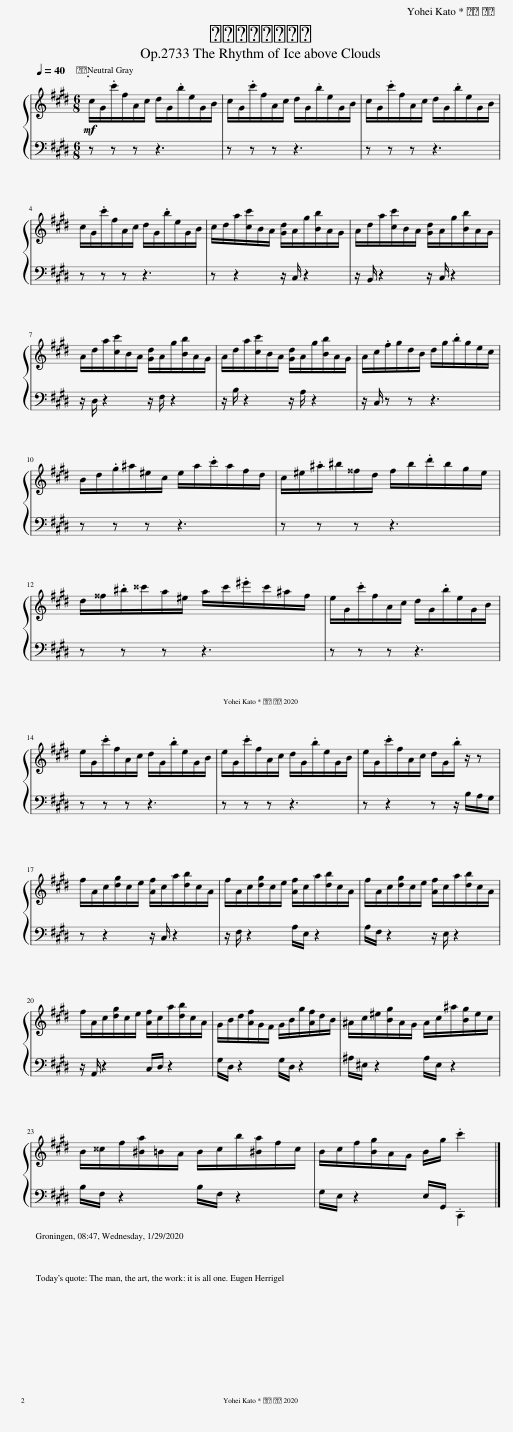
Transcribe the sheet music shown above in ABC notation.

X:1
%%score { 1 | 2 }
L:1/8
Q:1/4=40
M:6/8
I:linebreak $
K:E
V:1 treble
V:2 bass
V:1
!mf! c/G/.c'/f/A/c/ d/G/.b/e/G/B/ | c/G/.c'/f/A/c/ d/G/.b/e/G/B/ | c/G/.c'/f/A/c/ d/G/.b/e/G/B/ |$ c/G/.c'/f/A/c/ d/G/.b/e/G/B/ | c/d/a/[cc']/B/A/ [Gd]/A/g/[Bb]/A/G/ | %5
 A/d/a/[cc']/B/A/ [Gd]/A/g/[Bb]/A/G/ |$ A/d/a/[cc']/B/A/ [Gd]/A/g/[Bb]/A/G/ | A/d/a/[cc']/B/A/ [Gd]/A/g/[Bb]/A/G/ | A/c/.f/g/d/B/ d/g/.b/g/e/c/ |$ B/d/.g/^a/^e/c/ e/a/.c'/a/f/d/ | %10
 c/^e/.^a/^b/^^f/d/ f/b/.d'/b/g/e/ |$ d/^^f/.^b/^^c'/a/^e/ a/c'/.^e'/c'/^a/f/ | e/G/.c'/f/A/c/ d/G/.b/e/G/B/ |$ e/G/.c'/f/A/c/ d/G/.b/e/G/B/ | e/G/.c'/f/A/c/ d/G/.b/e/G/B/ | %15
 e/G/.c'/f/A/c/ d/G/.b/ z/ z |$ f/A/c/[dg]/c/e/ [Af]/c/a/[db]/c/A/ | f/A/c/[dg]/c/e/ [Af]/c/a/[db]/c/A/ | f/A/c/[dg]/c/e/ [Af]/c/a/[db]/c/A/ |$ f/A/c/[dg]/c/e/ [Af]/c/a/[db]/c/A/ | %20
 G/B/d/[Af]/G/F/ G/B/g/[Af]/d/B/ | ^A/c/^e/[Bg]/A/G/ A/c/^a/[Bg]/e/c/ |$ B/^^c/f/[^Ba]/=B/A/ B/c/b/[^Ba]/f/c/ | B/c/f/[Bg]/A/G/ B/g/ .c'2 |] %24
V:2
 z z z z3 | z z z z3 | z z z z3 |$ z z z z3 | z z2 z/ C,/ z2 | %5
 z/ B,,/ z2 z/ C,/ z2 |$ z/ D,/ z2 z/ F,/ z2 | z/ B,/ z2 z/ A,/ z2 | z/ C,/ z z z3 |$ z z z z3 | %10
 z z z z3 |$ z z z z3 | z z z z3 |$ z z z z3 | z z z z3 | %15
 z z2 z z/ B,/A,/G,/ |$ z z2 z/ C,/ z2 | z/ F,/ z2 A,/E,/ z2 | A,/F,/ z2 z/ E,/ z2 |$ z/ A,,/ z2 C,/D,/ z2 | %20
 G,/D,/ z2 G,/D,/ z2 | ^A,/^E,/ z2 A,/E,/ z2 |$ B,/F,/ z2 B,/F,/ z2 | G,/E,/ z2 E,/G,,/ .C,,2 |] %24
